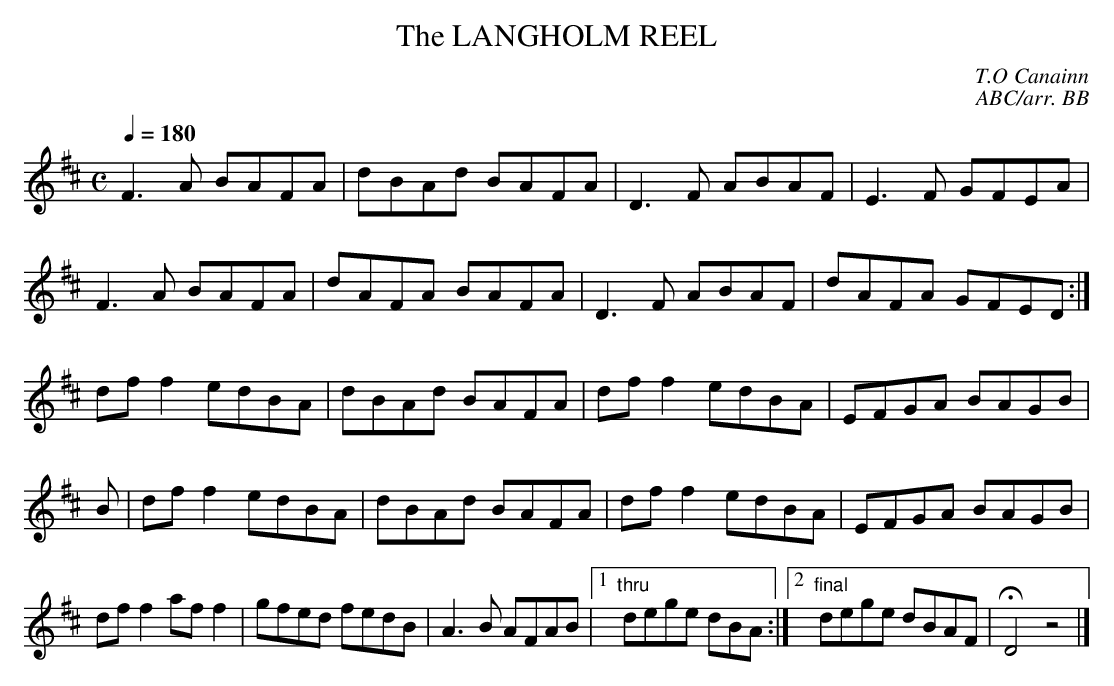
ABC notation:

X:1
T:LANGHOLM REEL, The
C:T.O Canainn
C:ABC/arr. BB
Q:1/4=180
M:C
K:D
F3A BAFA|dBAd BAFA|D3F ABAF|E3F GFEA|
F3A BAFA|dAFA BAFA|D3F ABAF|dAFA GFED:|
dff2 edBA|dBAd BAFA|dff2 edBA|EFGA BAGB|
B|dff2 edBA|dBAd BAFA|dff2 edBA|EFGA BAGB|
dff2 aff2|gfed fedB|A3B AFAB|1 "thru"dege dBA:|\
[2 "final"dege dBAF|HD4z4|]
